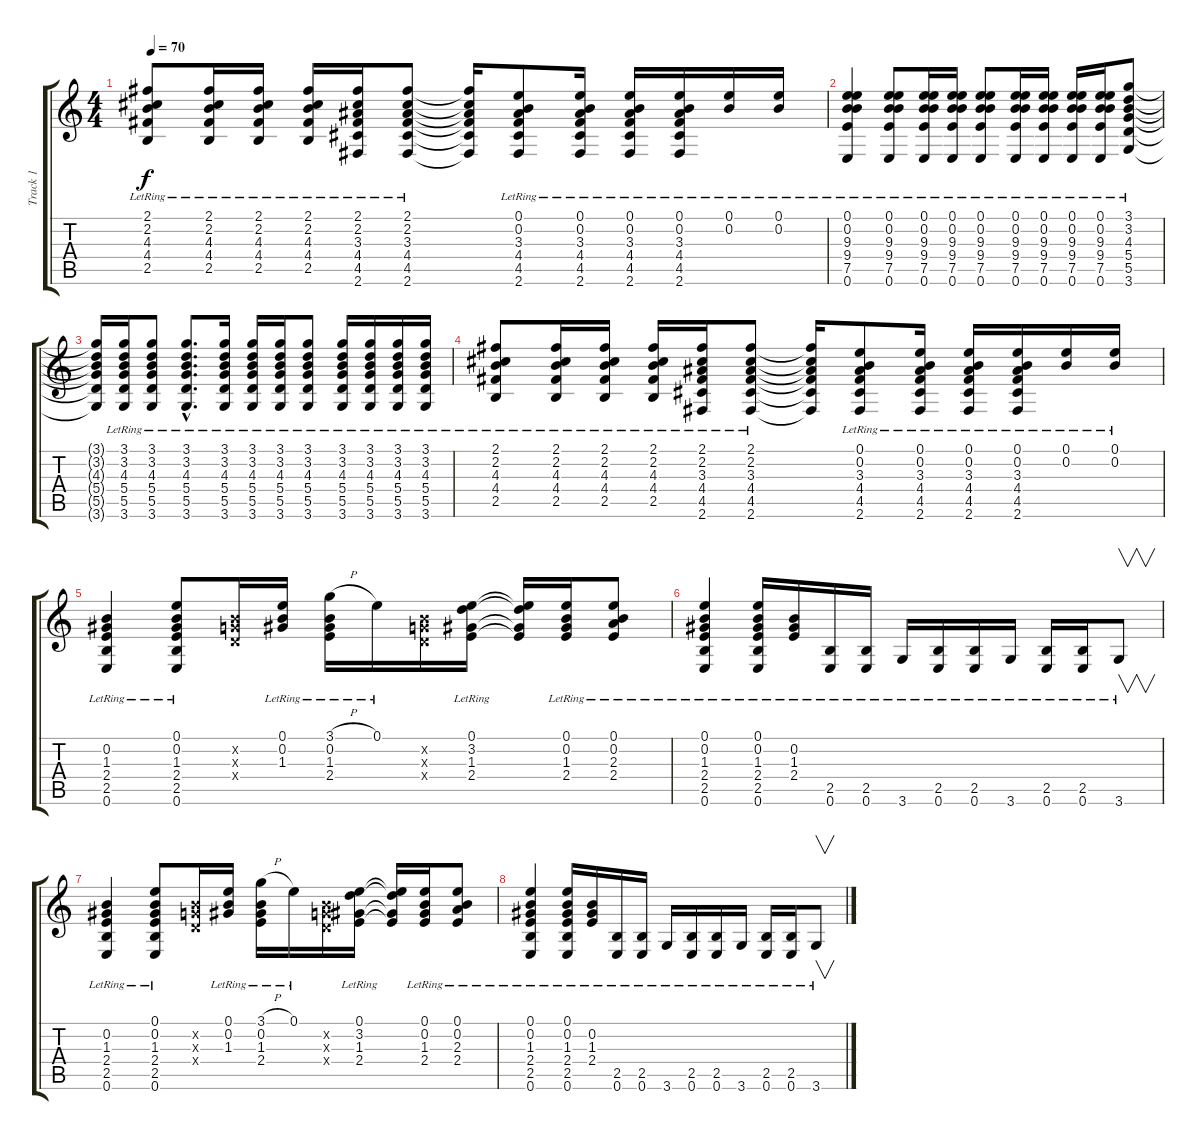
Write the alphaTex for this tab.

\track ("Track 1" "Track 1") {instrument electricguitarclean}
\staff {score tabs}
\tuning (E4 B3 G3 D3 A2 E2) {hide}
\ts (4 4)
\tempo 70
\clef g2
\ks c
(2.1{lr} 2.2{lr} 4.3{lr} 4.4{lr} 2.5{lr}).8{dy f} (2.1{lr} 2.2{lr} 4.3{lr} 4.4{lr} 2.5{lr}).16 (2.1{lr} 2.2{lr} 4.3{lr} 4.4{lr} 2.5{lr}).16 (2.1{lr} 2.2{lr} 4.3{lr} 4.4{lr} 2.5{lr}).16 (2.1{lr} 2.2{lr} 3.3{lr} 4.4{lr} 4.5{lr} 2.6{lr}).16 (2.1{lr} 2.2{lr} 3.3{lr} 4.4{lr} 4.5{lr} 2.6{lr}).8 (2.1{t} 2.2{t} 3.3{t} 4.4{t} 4.5{t} 2.6{t}).16 (0.1{lr} 0.2{lr} 3.3{lr} 4.4{lr} 4.5{lr} 2.6{lr}).8 (0.1{lr} 0.2{lr} 3.3{lr} 4.4{lr} 4.5{lr} 2.6{lr}).16 (0.1{lr} 0.2{lr} 3.3{lr} 4.4{lr} 4.5{lr} 2.6{lr}).16 (0.1{lr} 0.2{lr} 3.3{lr} 4.4{lr} 4.5{lr} 2.6{lr}).16 (0.1{lr} 0.2{lr}).16 (0.1{lr} 0.2{lr}).16 |
(0.1{lr} 0.2{lr} 9.3{lr} 9.4{lr} 7.5{lr} 0.6{lr}).4 (0.1{lr} 0.2{lr} 9.3{lr} 9.4{lr} 7.5{lr} 0.6{lr}).8 (0.1{lr} 0.2{lr} 9.3{lr} 9.4{lr} 7.5{lr} 0.6{lr}).16 (0.1{lr} 0.2{lr} 9.3{lr} 9.4{lr} 7.5{lr} 0.6{lr}).16 (0.1{lr} 0.2{lr} 9.3{lr} 9.4{lr} 7.5{lr} 0.6{lr}).8 (0.1{lr} 0.2{lr} 9.3{lr} 9.4{lr} 7.5{lr} 0.6{lr}).16 (0.1{lr} 0.2{lr} 9.3{lr} 9.4{lr} 7.5{lr} 0.6{lr}).16 (0.1{lr} 0.2{lr} 9.3{lr} 9.4{lr} 7.5{lr} 0.6{lr}).16 (0.1{lr} 0.2{lr} 9.3{lr} 9.4{lr} 7.5{lr} 0.6{lr}).16 (3.1{lr} 3.2{lr} 4.3{lr} 5.4{lr} 5.5{lr} 3.6{lr}).8 |
(3.1{t} 3.2{t} 4.3{t} 5.4{t} 5.5{t} 3.6{t}).16 (3.1{lr} 3.2{lr} 4.3{lr} 5.4{lr} 5.5{lr} 3.6{lr}).16 (3.1{lr} 3.2{lr} 4.3{lr} 5.4{lr} 5.5{lr} 3.6{lr}).8 (3.1{hac lr} 3.2{hac lr} 4.3{hac lr} 5.4{hac lr} 5.5{hac lr} 3.6{hac lr}).8{d} (3.1{lr} 3.2{lr} 4.3{lr} 5.4{lr} 5.5{lr} 3.6{lr}).16 (3.1{lr} 3.2{lr} 4.3{lr} 5.4{lr} 5.5{lr} 3.6{lr}).16 (3.1{lr} 3.2{lr} 4.3{lr} 5.4{lr} 5.5{lr} 3.6{lr}).16 (3.1{lr} 3.2{lr} 4.3{lr} 5.4{lr} 5.5{lr} 3.6{lr}).8 (3.1{lr} 3.2{lr} 4.3{lr} 5.4{lr} 5.5{lr} 3.6{lr}).16 (3.1{lr} 3.2{lr} 4.3{lr} 5.4{lr} 5.5{lr} 3.6{lr}).16 (3.1{lr} 3.2{lr} 4.3{lr} 5.4{lr} 5.5{lr} 3.6{lr}).16 (3.1{lr} 3.2{lr} 4.3{lr} 5.4{lr} 5.5{lr} 3.6{lr}).16 |
(2.1{lr} 2.2{lr} 4.3{lr} 4.4{lr} 2.5{lr}).8 (2.1{lr} 2.2{lr} 4.3{lr} 4.4{lr} 2.5{lr}).16 (2.1{lr} 2.2{lr} 4.3{lr} 4.4{lr} 2.5{lr}).16 (2.1{lr} 2.2{lr} 4.3{lr} 4.4{lr} 2.5{lr}).16 (2.1{lr} 2.2{lr} 3.3{lr} 4.4{lr} 4.5{lr} 2.6{lr}).16 (2.1{lr} 2.2{lr} 3.3{lr} 4.4{lr} 4.5{lr} 2.6{lr}).8 (2.1{t} 2.2{t} 3.3{t} 4.4{t} 4.5{t} 2.6{t}).16 (0.1{lr} 0.2{lr} 3.3{lr} 4.4{lr} 4.5{lr} 2.6{lr}).8 (0.1{lr} 0.2{lr} 3.3{lr} 4.4{lr} 4.5{lr} 2.6{lr}).16 (0.1{lr} 0.2{lr} 3.3{lr} 4.4{lr} 4.5{lr} 2.6{lr}).16 (0.1{lr} 0.2{lr} 3.3{lr} 4.4{lr} 4.5{lr} 2.6{lr}).16 (0.1{lr} 0.2{lr}).16 (0.1{lr} 0.2{lr}).16 |
(0.2{lr} 1.3{lr} 2.4{lr} 2.5{lr} 0.6{lr}).4 (0.1{lr} 0.2{lr} 1.3{lr} 2.4{lr} 2.5{lr} 0.6{lr}).8 (0.2{x} 0.3{x} 0.4{x}).16 (0.1{lr} 0.2{lr} 1.3{lr}).16 (3.1{h} 0.2{lr} 1.3{lr} 2.4{lr}).16 0.1{lr}.16 (0.2{x} 0.3{x} 0.4{x}).16 (0.1{lr} 3.2{lr} 1.3{lr} 2.4{lr}).16 (0.1{t} 3.2{t} 1.3{t} 2.4{t}).16 (0.1{lr} 0.2{lr} 1.3{lr} 2.4{lr}).16 (0.1{lr} 0.2{lr} 2.3{lr} 2.4{lr}).8 |
(0.1{lr} 0.2{lr} 1.3{lr} 2.4{lr} 2.5{lr} 0.6{lr}).4 (0.1{lr} 0.2{lr} 1.3{lr} 2.4{lr} 2.5{lr} 0.6{lr}).16 (0.2{lr} 1.3{lr} 2.4{lr}).16 (2.5{lr} 0.6{lr}).16 (2.5{lr} 0.6{lr}).16 3.6{lr}.16 (2.5{lr} 0.6{lr}).16 (2.5{lr} 0.6{lr}).16 3.6{lr}.16 (2.5{lr} 0.6{lr}).16 (2.5{lr} 0.6{lr}).16 3.6{lr}.8{v} |
(0.2{lr} 1.3{lr} 2.4{lr} 2.5{lr} 0.6{lr}).4 (0.1{lr} 0.2{lr} 1.3{lr} 2.4{lr} 2.5{lr} 0.6{lr}).8 (0.2{x} 0.3{x} 0.4{x}).16 (0.1{lr} 0.2{lr} 1.3{lr}).16 (3.1{h} 0.2{lr} 1.3{lr} 2.4{lr}).16 0.1{lr}.16 (0.2{x} 0.3{x} 0.4{x}).16 (0.1{lr} 3.2{lr} 1.3{lr} 2.4{lr}).16 (0.1{t} 3.2{t} 1.3{t} 2.4{t}).16 (0.1{lr} 0.2{lr} 1.3{lr} 2.4{lr}).16 (0.1{lr} 0.2{lr} 2.3{lr} 2.4{lr}).8 |
(0.1{lr} 0.2{lr} 1.3{lr} 2.4{lr} 2.5{lr} 0.6{lr}).4 (0.1{lr} 0.2{lr} 1.3{lr} 2.4{lr} 2.5{lr} 0.6{lr}).16 (0.2{lr} 1.3{lr} 2.4{lr}).16 (2.5{lr} 0.6{lr}).16 (2.5{lr} 0.6{lr}).16 3.6{lr}.16 (2.5{lr} 0.6{lr}).16 (2.5{lr} 0.6{lr}).16 3.6{lr}.16 (2.5{lr} 0.6{lr}).16 (2.5{lr} 0.6{lr}).16 3.6{lr}.8{v}
